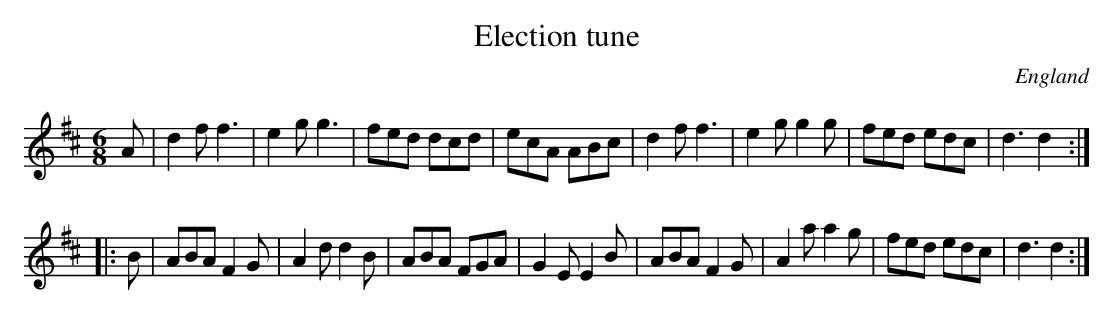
X:1
T:Election tune
O:England
M:6/8
K:D
A | d2f f3 | e2g g3 | fed dcd | ecA ABc | \
d2 f f3 | e2g g2g | fed edc | d3 d2 :|*
 |:B | ABA F2G | A2d d2B | ABA FGA | G2E E2B | \
ABA F2G | A2a a2g | fed edc | d3 d2:|**
